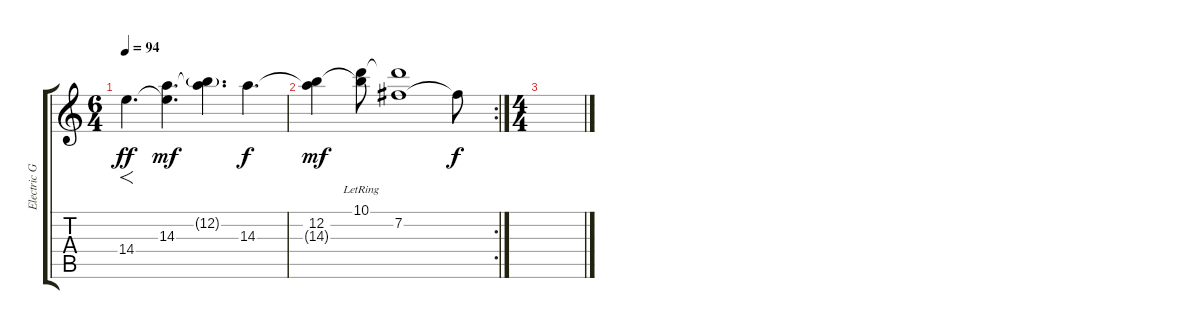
\track ("Electric Guitar" "Electric G") {instrument overdrivenguitar}
\staff {score tabs}
\tuning (E4 B3 G3 D3 A2 E2) {hide}
\ts (6 4)
\tempo 94
\clef g2
\ks c
14.4.4{f d dy ff volume 13} (14.3 14.4{t}).4{d dy mf} (12.2{g} 14.3{t}).4{d} 14.3.4{d dy f} |
\rc 2
(12.2 14.3{t}).4{dy mf} (10.1{lr} 12.2{t}).8 (10.1{t} 7.2).1 7.2{t}.8{dy f} |
\ts (4 4)
